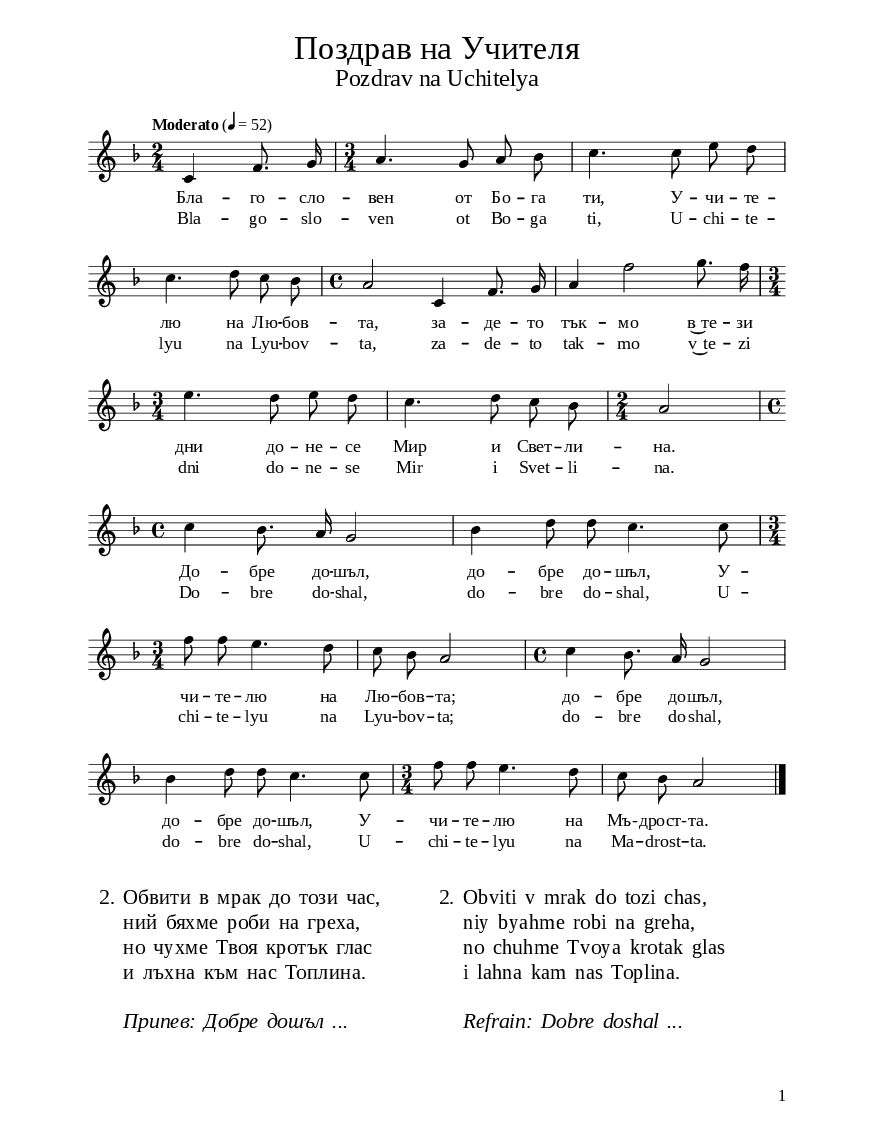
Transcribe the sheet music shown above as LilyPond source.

\version "2.24.0"

% include paper part and global functions
\include "include/globals.ily"

\bookpart {
  \include "include/bookpart-paper.ily"
  \score {
    \include "include/score-layout.ily"

    \new Voice \absolute  {
      \clef treble
      \key f \major
      \time 2/4
      \tempoFunc "Moderato" 4 "52"
      \autoBeamOff


      c'4 f'8. g'16 | \time 3/4 a'4. g'8 a' bes' | c''4. c''8 e'' d'' | \break

      c''4. d''8 c'' bes'  | \time 4/4  a'2 c'4 f'8. g'16 | a'4 f''2 g''8. f''16  | \break

      \time 3/4  e''4. d''8 e'' d'' | c''4. d''8 c'' bes'  | \time 2/4 a'2 | \break  \time 4/4  c''4   bes'8. a'16 g'2|

      bes'4  d''8 d'' c''4. c''8  | \break

      \time 3/4  f''8 f'' e''4.  d''8 | c'' bes' a'2 | \time 4/4 c''4  bes'8. a'16 g'2 \break |

      bes'4 d''8 d'' c''4. c''8 \time 3/4  f''8 f'' e''4. d''8 | c'' bes' a'2 \bar "|."

    }

    \addlyrics {
      Бла -- го -- сло -- вен от Бо -- га ти, У -- чи -- те --
      лю на Лю -- бов -- та, за -- де -- то тък -- мо
      в~те -- зи дни до -- не -- се Мир и Свет -- ли -- на.
      До -- бре до -- шъл, до -- бре до -- шъл,
      У -- чи -- те -- лю на Лю -- бов -- та; до --
      бре до -- шъл, до -- бре до -- шъл, У -- чи --
      те -- лю на "Мъ-" -- "дрост-" -- та.
    }

    \addlyrics {
      Bla -- go -- slo -- ven ot Bo -- ga ti, U -- chi -- te --
      lyu na Lyu -- bov -- ta, za -- de -- to tak -- mo
      v~te -- zi dni do -- ne -- se Mir i Svet -- li -- na.
      Do -- bre do -- shal, do -- bre do -- shal,
      U -- chi -- te -- lyu na Lyu -- bov -- ta; do --
      bre do -- shal, do -- bre do -- shal, U -- chi --
      te -- lyu na Ma -- drost -- ta.
    }

    \header {
      title = \titleFunc "Поздрав на Учителя" "Pozdrav na Uchitelya"
    }

    \midi{}

  } % score

  \markup \fontsize #bgCoupletFontSize {
    \hspace #1
    \override #`(baseline-skip . ,bgCoupletBaselineSkip)
    \column {
      \line { 2. Обвити в мрак до този час, }
      \line { "   " ний бяхме роби на греха, }

      \line { "   " но чухме Твоя кротък глас }

      \line { "   " и лъхна към нас Топлина. }
      \line { "   " }

      \line { "   " \italic{Припев: Добре дошъл ...} }
    }

    \hspace #5
    \override #`(baseline-skip . ,bgCoupletBaselineSkip)
    \column {
      \line { 2. Obviti v mrak do tozi chas, }
      \line { "   " niy byahme robi na greha, }

      \line { "   " no chuhme Tvoya krotak glas }

      \line { "   " i lahna kam nas Toplina. }
      \line { "   " }

      \line { "   " \italic{Refrain: Dobre doshal ...} }
    } %column
  } % markup
  \pageBreak

  \markup \fontsize #bgCoupletFontSize {
    \hspace #1
    \override #`(baseline-skip . ,bgCoupletBaselineSkip)
    \column {
      \line { 3. Учителю Благословен, }

      \line { "   " Ти ни сърцата обнови, }

      \line { "   " запали Огън в нас свещен }

      \line { "   " и сладки думи оживи. }

      \line { "   " }

      \line { "   " \italic{Припев: Добре дошъл ...} }
      \line { "   " }

      \line { 4. Учителю, наш скъпи гост, }

      \line { "   " привет от нас Ти приеми; }

      \line { "   " със радост ний готови сме }

      \line { "   " да жертваме живота свой. }
    }

    \hspace #5
    \override #`(baseline-skip . ,bgCoupletBaselineSkip)
    \column {
      \line { 3. Uchitelyu Blagosloven, }

      \line { "   " Ti ni sartsata obnovi, }

      \line { "   " zapali Ogan v nas sveshten }

      \line { "   " i sladki dumi ozhivi. }

      \line { "   " }

      \line { "   " \italic{Refrain: Dobre doshal ...} }
      \line { "   " }

      \line { 4. Uchitelyu, nash skapi gost, }

      \line { "   " privet ot nas Ti priemi; }

      \line { "   " sas radost niy gotovi sme }

      \line { "   " da zhertvame zhivota svoy. }
    } %column
  } % markup

  \markup \empty-three

  % include foreign translation(s) of the song
  \version "2.24.0"

\markup \fill-line { \fontsize #deTitleFontSize "Gruß an den Meister" }
\markup \null
\markup \fontsize #deCoupletFontSize {
  \hspace #10
  \override #`(baseline-skip . ,deCoupletBaselineSkip)

  \column {

    \line { 1. Gesegnet bist du von Gott, }

    \line { "   " oh Meister der Liebe, }

    \line { "   " denn gerade in diesen Tagen}

    \line { "   " hast du Frieden und Licht gebracht.}
    \line { "   " }

    \line { "   " \italic { Refrain :}  }

    \line { "   " Sei willkommen, sei willkommen,}

    \line { "   " Meister der Liebe; }

    \line { "   " sei willkommen, sei willkommen, }

    \line { "   " Meister der Weisheit!}
    \line { "   " }

    \line { 2. Bis zu dieser Stunde von Dunkelheit eingehüllt, }

    \line { "   " waren wir Sklaven der Sünde,}

    \line { "   " aber wir haben deine sanfte Stimme gehört, }

    \line { "   " und Wärme hauchte uns an.}
    \line { "   " }

    \line { "   " \italic { Refrain ...}  }
    \line { "   " }

    \line { 3. Gesegneter Meister,}

    \line { "   " du hast unsere Herzen erneuert, }

    \line { "   " du hast in uns ein heiliges Feuer angezündet}

    \line { "   " und süße Worte belebt.}
    \line { "   " }

    \line { "   " \italic { Refrain ...}  }
    \line { "   " }


    \line { 4. Meister, unser lieber Gast, }

    \line { "   " nimm unseren Gruß an; }

    \line { "   " mit Freude sind wir bereit, }

    \line { "   " unser Leben zu opfern.}


  }
}


} % bookpart
